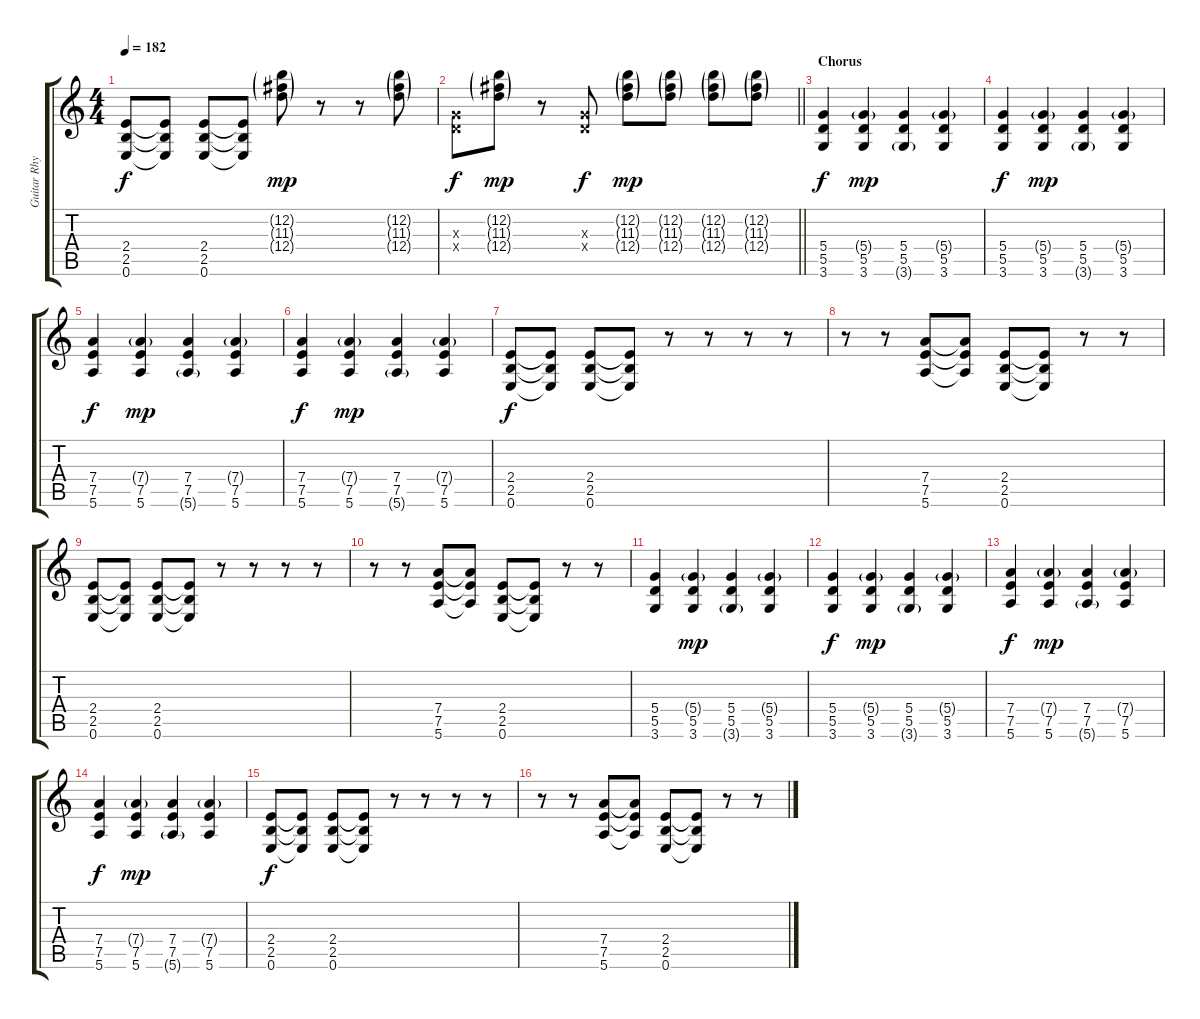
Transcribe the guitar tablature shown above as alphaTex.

\track ("Guitar Rhythm" "Guitar Rhy") {instrument distortionguitar}
\staff {score tabs}
\tuning (E4 B3 G3 D3 A2 E2) {hide}
\ts (4 4)
\tempo 182
\clef g2
\ks c
(2.4 2.5 0.6).8{dy f} (2.4{t} 2.5{t} 0.6{t}).8 (2.4 2.5 0.6).8 (2.4{t} 2.5{t} 0.6{t}).8 (12.2{g} 11.3{g} 12.4{g}).8{dy mp} r.8 r.8 (12.2{g} 11.3{g} 12.4{g}).8 |
\barLineRight lightlight
(0.3{x} 0.4{x}).8{dy f} (12.2{g} 11.3{g} 12.4{g}).8{dy mp} r.8 (0.3{x} 0.4{x}).8{dy f} (12.2{g} 11.3{g} 12.4{g}).8{dy mp} (12.2{g} 11.3{g} 12.4{g}).8 (12.2{g} 11.3{g} 12.4{g}).8 (12.2{g} 11.3{g} 12.4{g}).8 |
\section ("" "Chorus")
(5.4 5.5 3.6).4{dy f} (5.4{g} 5.5 3.6).4{dy mp} (5.4 5.5 3.6{g}).4 (5.4{g} 5.5 3.6).4 |
(5.4 5.5 3.6).4{dy f} (5.4{g} 5.5 3.6).4{dy mp} (5.4 5.5 3.6{g}).4 (5.4{g} 5.5 3.6).4 |
(7.4 7.5 5.6).4{dy f} (7.4{g} 7.5 5.6).4{dy mp} (7.4 7.5 5.6{g}).4 (7.4{g} 7.5 5.6).4 |
(7.4 7.5 5.6).4{dy f} (7.4{g} 7.5 5.6).4{dy mp} (7.4 7.5 5.6{g}).4 (7.4{g} 7.5 5.6).4 |
(2.4 2.5 0.6).8{dy f} (2.4{t} 2.5{t} 0.6{t}).8 (2.4 2.5 0.6).8 (2.4{t} 2.5{t} 0.6{t}).8 r.8 r.8 r.8 r.8 |
r.8 r.8 (7.4 7.5 5.6).8 (7.4{t} 7.5{t} 5.6{t}).8 (2.4 2.5 0.6).8 (2.4{t} 2.5{t} 0.6{t}).8 r.8 r.8 |
(2.4 2.5 0.6).8 (2.4{t} 2.5{t} 0.6{t}).8 (2.4 2.5 0.6).8 (2.4{t} 2.5{t} 0.6{t}).8 r.8 r.8 r.8 r.8 |
r.8 r.8 (7.4 7.5 5.6).8 (7.4{t} 7.5{t} 5.6{t}).8 (2.4 2.5 0.6).8 (2.4{t} 2.5{t} 0.6{t}).8 r.8 r.8 |
(5.4 5.5 3.6).4 (5.4{g} 5.5 3.6).4{dy mp} (5.4 5.5 3.6{g}).4 (5.4{g} 5.5 3.6).4 |
(5.4 5.5 3.6).4{dy f} (5.4{g} 5.5 3.6).4{dy mp} (5.4 5.5 3.6{g}).4 (5.4{g} 5.5 3.6).4 |
(7.4 7.5 5.6).4{dy f} (7.4{g} 7.5 5.6).4{dy mp} (7.4 7.5 5.6{g}).4 (7.4{g} 7.5 5.6).4 |
(7.4 7.5 5.6).4{dy f} (7.4{g} 7.5 5.6).4{dy mp} (7.4 7.5 5.6{g}).4 (7.4{g} 7.5 5.6).4 |
(2.4 2.5 0.6).8{dy f} (2.4{t} 2.5{t} 0.6{t}).8 (2.4 2.5 0.6).8 (2.4{t} 2.5{t} 0.6{t}).8 r.8 r.8 r.8 r.8 |
r.8 r.8 (7.4 7.5 5.6).8 (7.4{t} 7.5{t} 5.6{t}).8 (2.4 2.5 0.6).8 (2.4{t} 2.5{t} 0.6{t}).8 r.8 r.8
